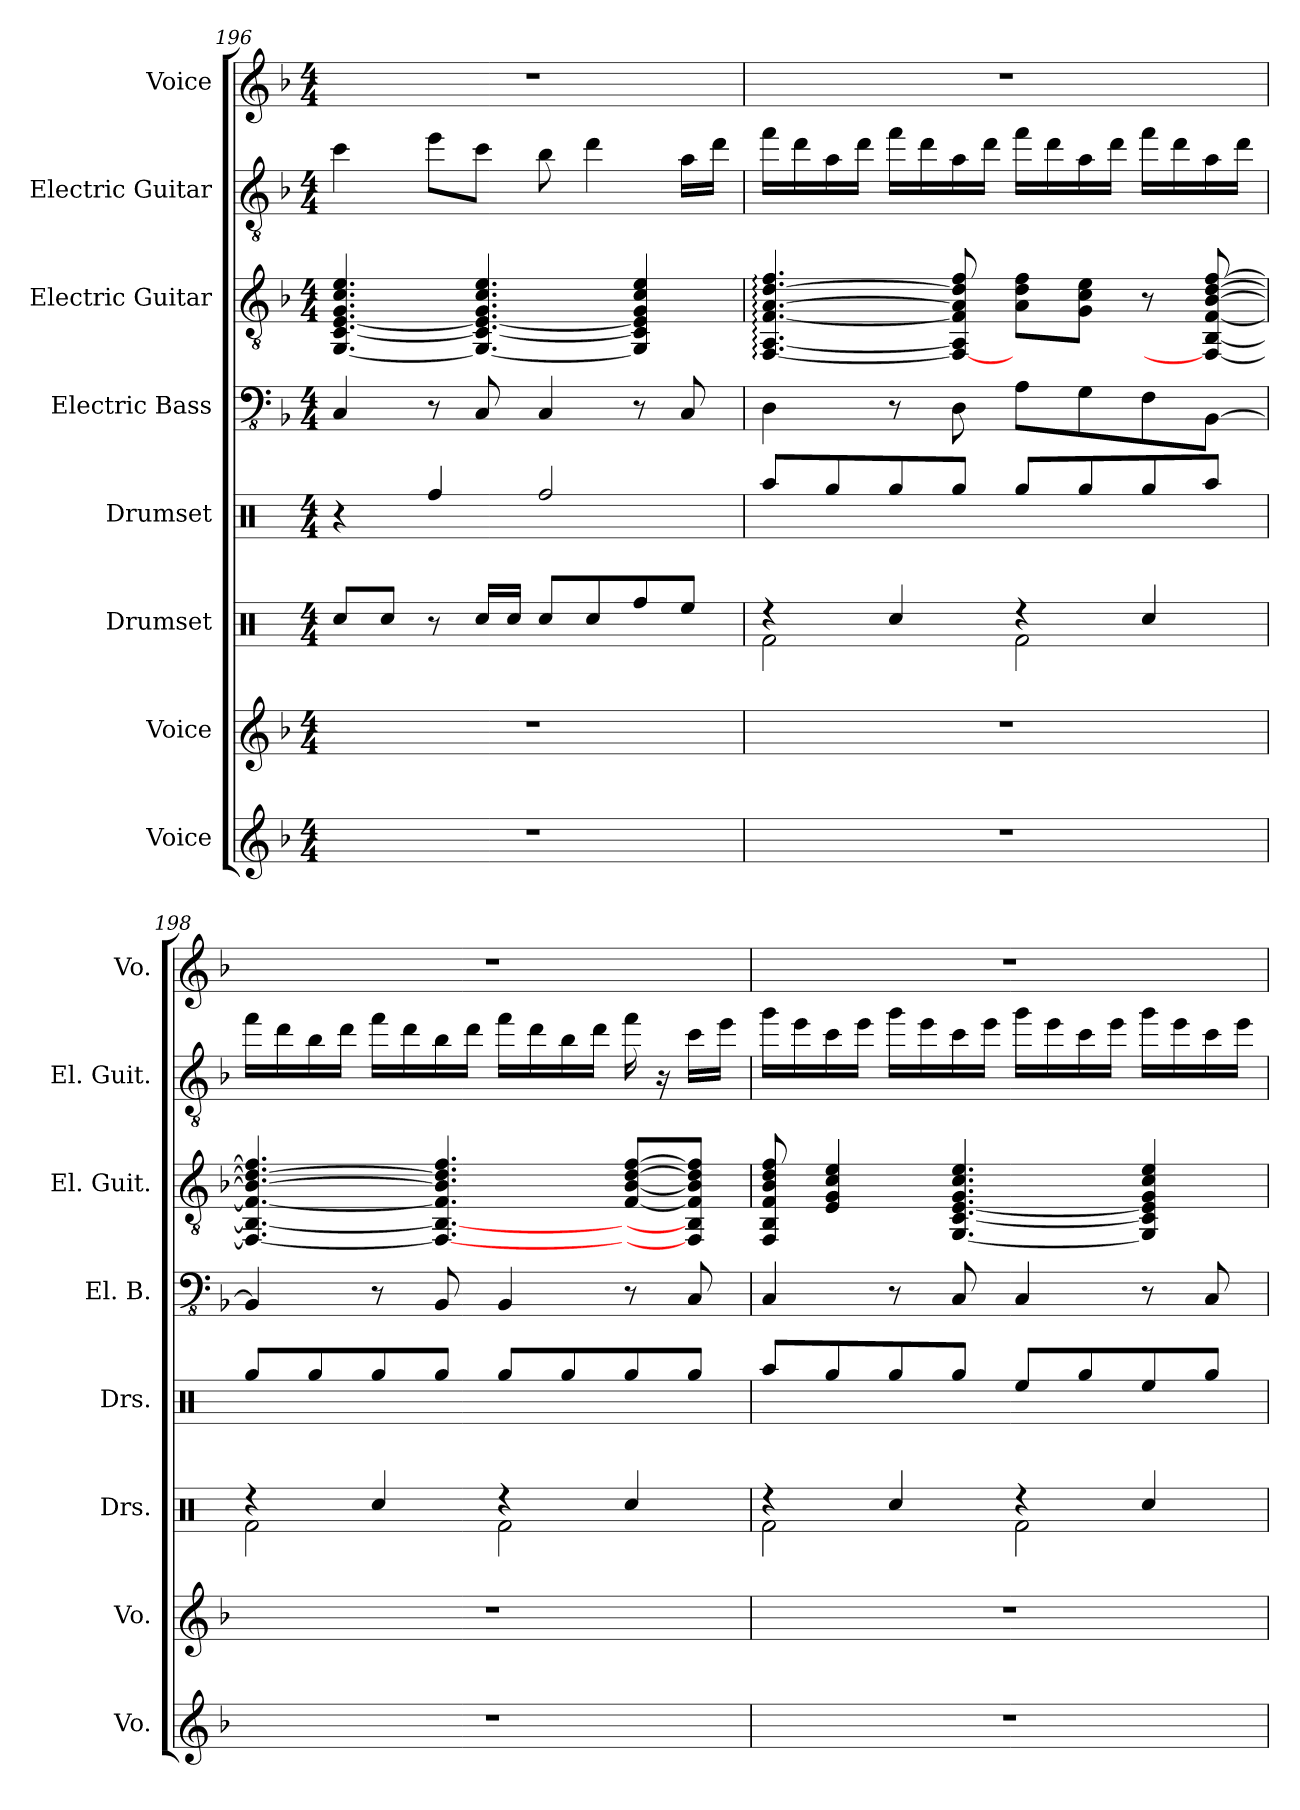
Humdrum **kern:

**kern	**kern	**kern	**kern	**kern	**kern	**kern	**kern
*part8	*part7	*part6	*part5	*part4	*part3	*part2	*part1
*staff8	*staff7	*staff6	*staff5	*staff4	*staff3	*staff2	*staff1
*I"Voice	*I"Voice	*I"Drumset	*I"Drumset	*I"Electric Bass	*I"Electric Guitar	*I"Electric Guitar	*I"Voice
*I'Vo.	*I'Vo.	*I'Drs.	*I'Drs.	*I'El. B.	*I'El. Guit.	*I'El. Guit.	*I'Vo.
*clefG2	*clefG2	*clefX	*clefX	*clefFv4	*clefGv2	*clefGv2	*clefG2
*k[b-]	*k[b-]	*k[]	*k[]	*k[b-]	*k[b-]	*k[b-]	*k[b-]
*M4/4	*M4/4	*M4/4	*M4/4	*M4/4	*M4/4	*M4/4	*M4/4
=196	=196	=196	=196	=196	=196	=196	=196
1r	1r	8Rcc/L	4r	4CC/	[4.GG/ [4.C/ [4.E/ 4.G/ 4.c/ 4.e/	4cc\	1r
.	.	8Rcc/J	.	.	.	.	.
.	.	8r	4Rff/	8r	.	8ee\L	.
.	.	16Rcc/LL	.	8CC/	4.GG/_ 4.C/_ 4.E/_ 4.G/ 4.c/ 4.e/	8cc\J	.
.	.	16Rcc/JJ	.	.	.	.	.
.	.	8Rcc/L	2Rff/	4CC/	.	8b-\	.
.	.	8Rcc/	.	.	.	4dd\	.
.	.	8Rff/	.	8r	4GG/] 4C/] 4E/] 4G/ 4c/ 4e/	.	.
.	.	8Ree/J	.	8CC/	.	16a\LL	.
.	.	.	.	.	.	16dd\JJ	.
!!LO:PB:g=z
=197	=197	=197	=197	=197	=197	=197	=197
*	*	*^	*	*	*	*	*
1r	1r	4r	2Rf\	8Raa/L	4DD\	[4.FF/: [4.AA/: [4.F/: [4.A/: [4.d/: 4.f/:	16ff\LL	1r
.	.	.	.	.	.	.	16dd\	.
.	.	.	.	8Rgg/	.	.	16a\	.
.	.	.	.	.	.	.	16dd\JJ	.
.	.	4Rcc/	.	8Rgg/	8r	.	16ff\LL	.
.	.	.	.	.	.	.	16dd\	.
.	.	.	.	8Rgg/J	8DD\	8FF/_ 8AA/] 8F/] 8A/] 8d/] 8f/	16a\	.
.	.	.	.	.	.	.	16dd\JJ	.
.	.	4r	2Rf\	8Rgg/L	8AA\L	8A\ 8d\ 8f\L	16ff\LL	.
.	.	.	.	.	.	.	16dd\	.
.	.	.	.	8Rgg/	8GG\	8G\ 8c\ 8e\J	16a\	.
.	.	.	.	.	.	.	16dd\JJ	.
.	.	4Rcc/	.	8Rgg/	8FF\	8r	16ff\LL	.
.	.	.	.	.	.	.	16dd\	.
.	.	.	.	8Raa/J	[8BBB-\J	8FF/_ [8BB-/ [8F/ [8B-/ [8d/ [8f/	16a\	.
.	.	.	.	.	.	.	16dd\JJ	.
=198	=198	=198	=198	=198	=198	=198	=198	=198
1r	1r	4r	2Rf\	8Rgg/L	4BBB-/]	4.FF/_ 4.BB-/_ 4.F/_ 4.B-/_ 4.d/_ 4.f/]	16ff\LL	1r
.	.	.	.	.	.	.	16dd\	.
.	.	.	.	8Rgg/	.	.	16b-\	.
.	.	.	.	.	.	.	16dd\JJ	.
.	.	4Rcc/	.	8Rgg/	8r	.	16ff\LL	.
.	.	.	.	.	.	.	16dd\	.
.	.	.	.	8Rgg/J	8BBB-/	4.FF/_ 4.BB-/_ 4.F/] 4.B-/] 4.d/] 4.f/	16b-\	.
.	.	.	.	.	.	.	16dd\JJ	.
.	.	4r	2Rf\	8Rgg/L	4BBB-/	.	16ff\LL	.
.	.	.	.	.	.	.	16dd\	.
.	.	.	.	8Rgg/	.	.	16b-\	.
.	.	.	.	.	.	.	16dd\JJ	.
.	.	4Rcc/	.	8Rgg/	8r	[8F/ [8B-/ [8d/ [8f/L	16ff\	.
.	.	.	.	.	.	.	16r	.
.	.	.	.	8Rgg/J	8CC/	8FF/] 8BB-/] 8F/] 8B-/] 8d/] 8f/]J	16cc\LL	.
.	.	.	.	.	.	.	16ee\JJ	.
!!LO:PB:g=z
=199	=199	=199	=199	=199	=199	=199	=199	=199
1r	1r	4r	2Rf\	8Raa/L	4CC/	8FF/ 8BB-/ 8F/ 8B-/ 8d/ 8f/	16gg\LL	1r
.	.	.	.	.	.	.	16ee\	.
.	.	.	.	8Rgg/	.	4E/ 4G/ 4c/ 4e/	16cc\	.
.	.	.	.	.	.	.	16ee\JJ	.
.	.	4Rcc/	.	8Rgg/	8r	.	16gg\LL	.
.	.	.	.	.	.	.	16ee\	.
.	.	.	.	8Rgg/J	8CC/	[4.GG/ [4.C/ [4.E/ 4.G/ 4.c/ 4.e/	16cc\	.
.	.	.	.	.	.	.	16ee\JJ	.
.	.	4r	2Rf\	8Ree/L	4CC/	.	16gg\LL	.
.	.	.	.	.	.	.	16ee\	.
.	.	.	.	8Rgg/	.	.	16cc\	.
.	.	.	.	.	.	.	16ee\JJ	.
.	.	4Rcc/	.	8Ree/	8r	4GG/] 4C/] 4E/] 4G/ 4c/ 4e/	16gg\LL	.
.	.	.	.	.	.	.	16ee\	.
.	.	.	.	8Rgg/J	8CC/	.	16cc\	.
.	.	.	.	.	.	.	16ee\JJ	.
*	*	*v	*v	*	*	*	*	*
=	=	=	=	=	=	=	=
*-	*-	*-	*-	*-	*-	*-	*-
